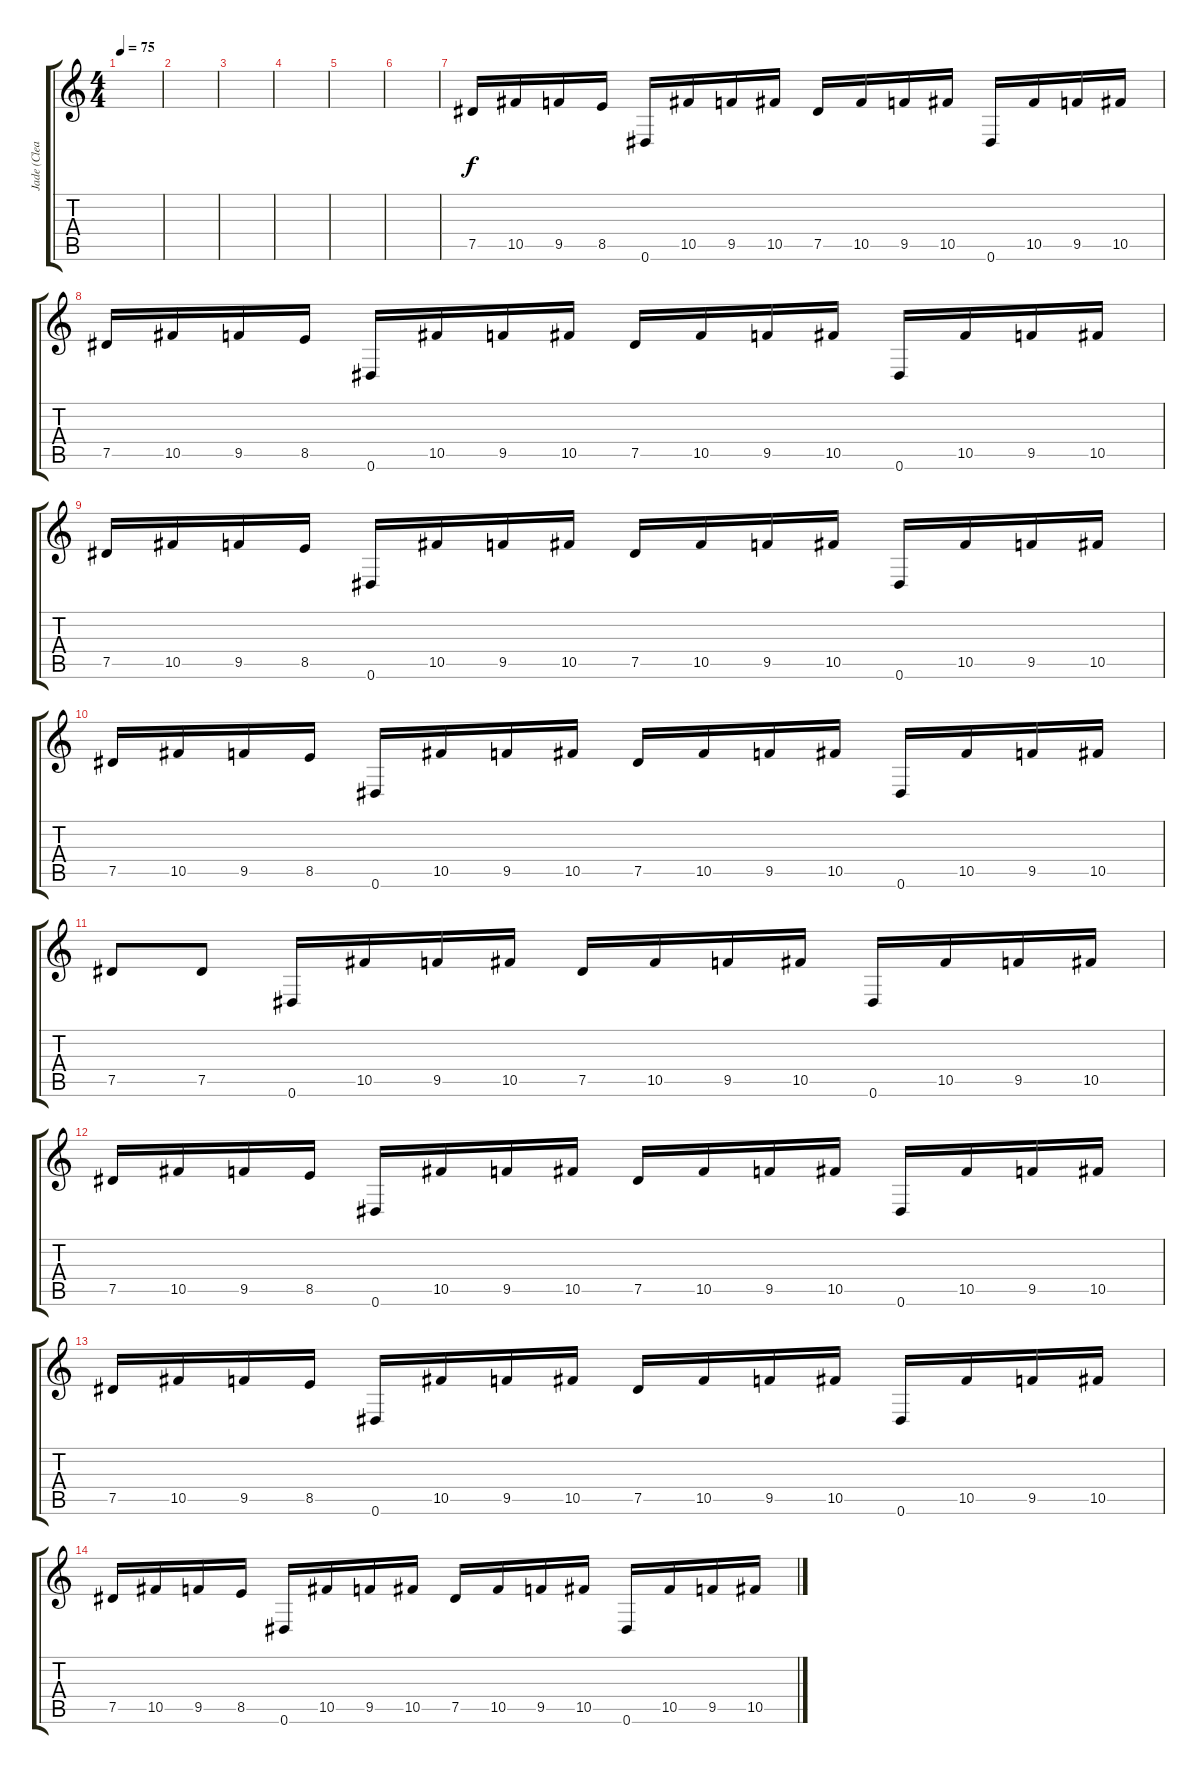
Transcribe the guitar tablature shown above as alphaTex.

\track ("Jade (Clean)" "Jade (Clea") {instrument electricguitarclean}
\staff {score tabs}
\tuning (Eb4 Bb3 Gb3 Db3 Ab2 Eb2) {hide}
\ts (4 4)
\tempo 75
\clef g2
\ks c
|
|
|
|
|
|
7.5.16 10.5.16 9.5.16 8.5.16 0.6.16 10.5.16 9.5.16 10.5.16 7.5.16 10.5.16 9.5.16 10.5.16 0.6.16 10.5.16 9.5.16 10.5.16 |
7.5.16 10.5.16 9.5.16 8.5.16 0.6.16 10.5.16 9.5.16 10.5.16 7.5.16 10.5.16 9.5.16 10.5.16 0.6.16 10.5.16 9.5.16 10.5.16 |
7.5.16 10.5.16 9.5.16 8.5.16 0.6.16 10.5.16 9.5.16 10.5.16 7.5.16 10.5.16 9.5.16 10.5.16 0.6.16 10.5.16 9.5.16 10.5.16 |
7.5.16 10.5.16 9.5.16 8.5.16 0.6.16 10.5.16 9.5.16 10.5.16 7.5.16 10.5.16 9.5.16 10.5.16 0.6.16 10.5.16 9.5.16 10.5.16 |
7.5.8 7.5.8 0.6.16 10.5.16 9.5.16 10.5.16 7.5.16 10.5.16 9.5.16 10.5.16 0.6.16 10.5.16 9.5.16 10.5.16 |
7.5.16 10.5.16 9.5.16 8.5.16 0.6.16 10.5.16 9.5.16 10.5.16 7.5.16 10.5.16 9.5.16 10.5.16 0.6.16 10.5.16 9.5.16 10.5.16 |
7.5.16 10.5.16 9.5.16 8.5.16 0.6.16 10.5.16 9.5.16 10.5.16 7.5.16 10.5.16 9.5.16 10.5.16 0.6.16 10.5.16 9.5.16 10.5.16 |
7.5.16 10.5.16 9.5.16 8.5.16 0.6.16 10.5.16 9.5.16 10.5.16 7.5.16 10.5.16 9.5.16 10.5.16 0.6.16 10.5.16 9.5.16 10.5.16
